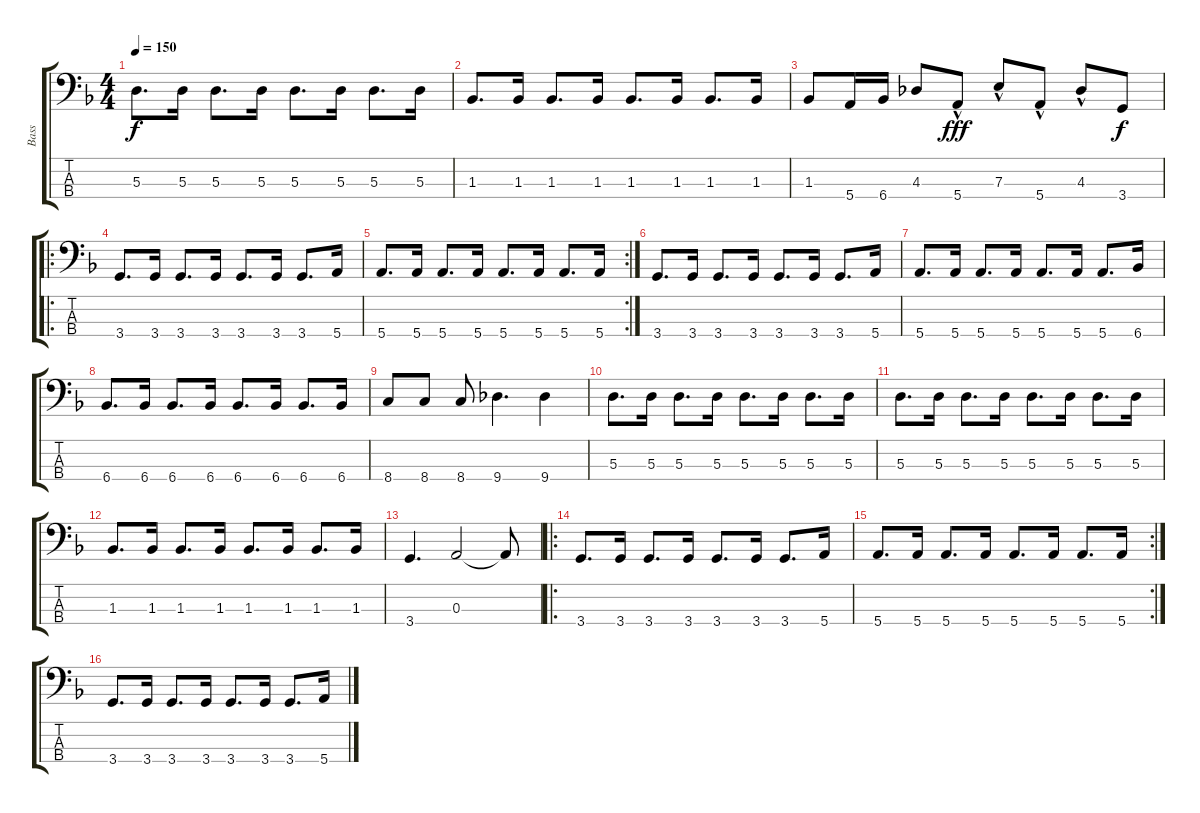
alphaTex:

\track ("Bass" "Bass") {instrument electricbassfinger}
\staff {score tabs}
\tuning (G2 D2 A1 E1) {hide}
\ts (4 4)
\tempo 150
\clef f4
\ks f
5.3.8{d dy f} 5.3.16 5.3.8{d} 5.3.16 5.3.8{d} 5.3.16 5.3.8{d} 5.3.16 |
1.3.8{d} 1.3.16 1.3.8{d} 1.3.16 1.3.8{d} 1.3.16 1.3.8{d} 1.3.16 |
1.3.8 5.4.16 6.4.16 4.3.8 5.4{hac}.8{dy fff} 7.3{hac}.8 5.4{hac}.8 4.3{hac}.8 3.4.8{dy f} |
\ro
3.4.8{d} 3.4.16 3.4.8{d} 3.4.16 3.4.8{d} 3.4.16 3.4.8{d} 5.4.16 |
\rc 2
5.4.8{d} 5.4.16 5.4.8{d} 5.4.16 5.4.8{d} 5.4.16 5.4.8{d} 5.4.16 |
3.4.8{d} 3.4.16 3.4.8{d} 3.4.16 3.4.8{d} 3.4.16 3.4.8{d} 5.4.16 |
5.4.8{d} 5.4.16 5.4.8{d} 5.4.16 5.4.8{d} 5.4.16 5.4.8{d} 6.4.16 |
6.4.8{d} 6.4.16 6.4.8{d} 6.4.16 6.4.8{d} 6.4.16 6.4.8{d} 6.4.16 |
8.4.8 8.4.8 8.4.8 9.4.4{d} 9.4.4 |
5.3.8{d} 5.3.16 5.3.8{d} 5.3.16 5.3.8{d} 5.3.16 5.3.8{d} 5.3.16 |
5.3.8{d} 5.3.16 5.3.8{d} 5.3.16 5.3.8{d} 5.3.16 5.3.8{d} 5.3.16 |
1.3.8{d} 1.3.16 1.3.8{d} 1.3.16 1.3.8{d} 1.3.16 1.3.8{d} 1.3.16 |
3.4.4{d} 0.3.2 0.3{t}.8 |
\ro
3.4.8{d} 3.4.16 3.4.8{d} 3.4.16 3.4.8{d} 3.4.16 3.4.8{d} 5.4.16 |
\rc 2
5.4.8{d} 5.4.16 5.4.8{d} 5.4.16 5.4.8{d} 5.4.16 5.4.8{d} 5.4.16 |
3.4.8{d} 3.4.16 3.4.8{d} 3.4.16 3.4.8{d} 3.4.16 3.4.8{d} 5.4.16
